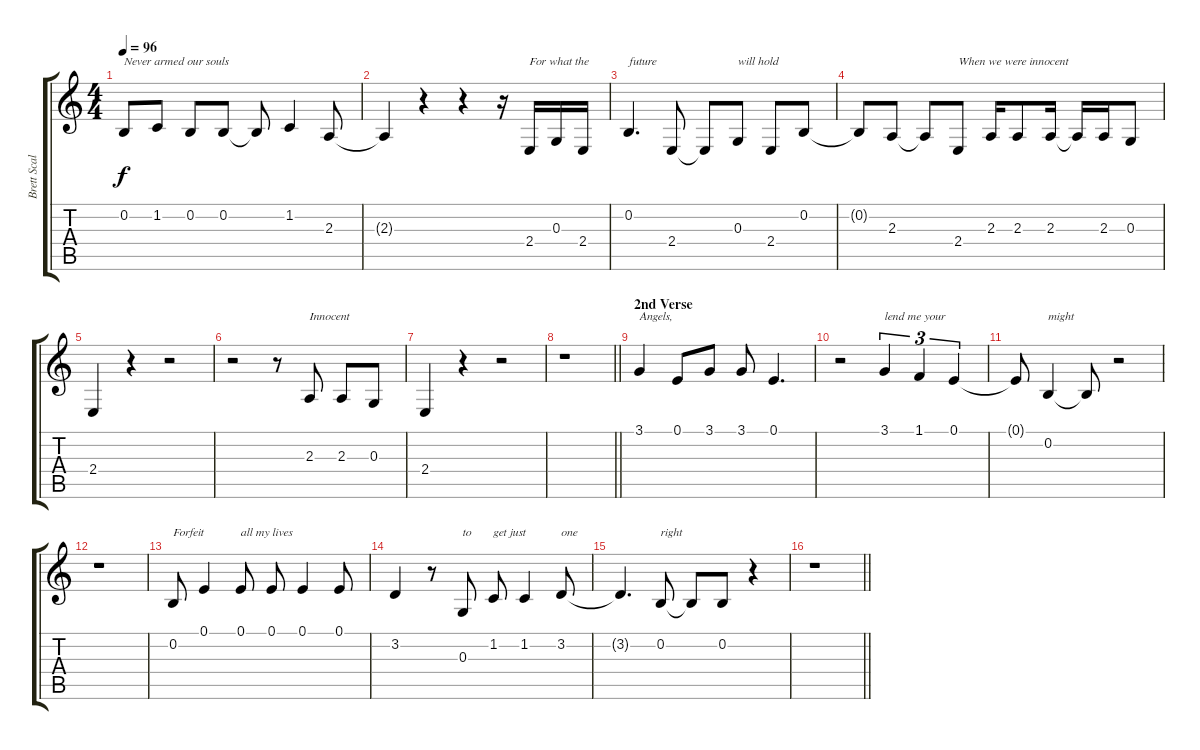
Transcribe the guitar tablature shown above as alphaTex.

\track ("Brett Scallions (Vocals)" "Brett Scal") {instrument violin}
\staff {score tabs}
\tuning (E4 B3 G3 D3 A2 E2) {hide}
\ts (4 4)
\tempo 96
\clef g2
\ks c
0.2.8{txt "Never armed our souls" dy f} 1.2.8 0.2.8 0.2.8 0.2{t}.8 1.2.4 2.3.8 |
2.3{t}.4 r.4 r.4 r.16 2.4.16{txt "For what the"} 0.3.16 2.4.16 |
0.2.4{d txt "future"} 2.4.8 2.4{t}.8 0.3.8{txt "will hold"} 2.4.8 0.2.8 |
0.2{t}.8 2.3.8 2.3{t}.8 2.4.8{txt "When we were innocent"} 2.3.16 2.3.8 2.3.16 2.3{t}.16 2.3.16 0.3.8 |
2.4.4 r.4 r.2 |
r.2 r.8 2.3.8{txt "Innocent"} 2.3.8 0.3.8 |
2.4.4 r.4 r.2 |
\barLineRight lightlight
r.1 |
\section ("" "2nd Verse")
3.1.4{txt "Angels,"} 0.1.8 3.1.8 3.1.8 0.1.4{d} |
r.2 3.1.4{tu (3 2) txt "lend me your"} 1.1.4{tu (3 2)} 0.1.4{tu (3 2)} |
0.1{t}.8 0.2.4{txt "might"} 0.2{t}.8 r.2 |
r.1 |
0.2.8{txt "Forfeit"} 0.1.4 0.1.8{txt "all my lives"} 0.1.8 0.1.4 0.1.8 |
3.2.4 r.8 0.3.8{txt "to"} 1.2.8{txt "get just"} 1.2.4 3.2.8{txt "one"} |
3.2{t}.4{d} 0.2.8{txt "right"} 0.2{t}.8 0.2.8 r.4 |
\barLineRight lightlight
r.1
